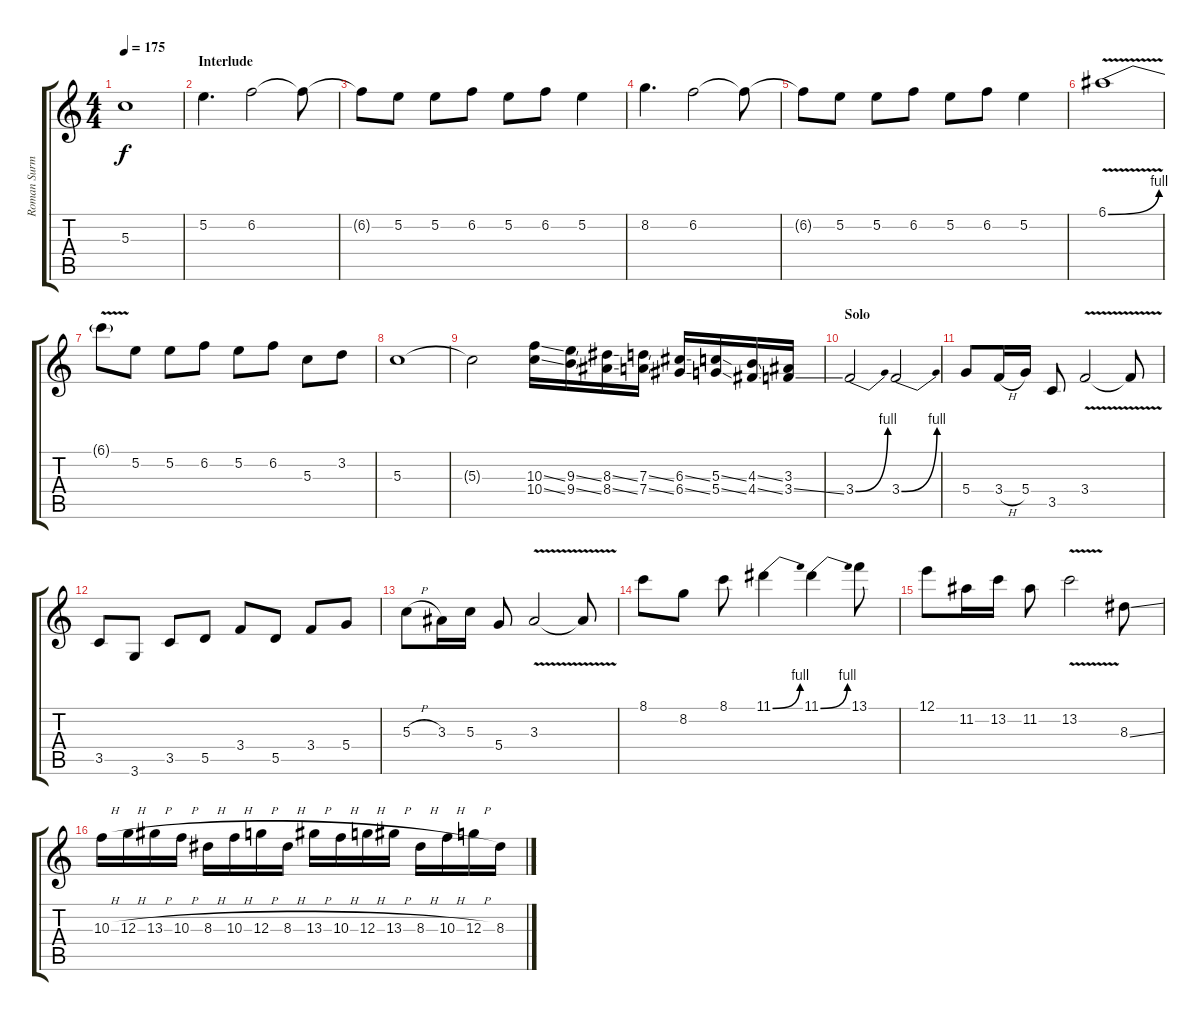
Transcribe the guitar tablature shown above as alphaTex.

\track ("Roman Surman (Lead)" "Roman Surm") {instrument overdrivenguitar}
\staff {score tabs}
\tuning (E4 B3 G3 D3 A2 E2) {hide}
\ts (4 4)
\tempo 175
\clef g2
\ks c
5.3{t}.1{dy f} |
\section ("" "Interlude")
5.2.4{d} 6.2.2 6.2{t}.8 |
6.2{t}.8 5.2.8 5.2.8 6.2.8 5.2.8 6.2.8 5.2.4 |
8.2.4{d} 6.2.2 6.2{t}.8 |
6.2{t}.8 5.2.8 5.2.8 6.2.8 5.2.8 6.2.8 5.2.4 |
6.1{be (bend 0 0 60 4) v}.1 |
6.1{t}.8 5.2.8 5.2.8 6.2.8 5.2.8 6.2.8 5.3.8 3.2.8 |
5.3.1 |
5.3{t}.2 (10.3{ss} 10.4{ss}).16 (9.3{ss} 9.4{ss}).16 (8.3{ss} 8.4{ss}).16 (7.3{ss} 7.4{ss}).16 (6.3{ss} 6.4{ss}).16 (5.3{ss} 5.4{ss}).16 (4.3{ss} 4.4{ss}).16 (3.3 3.4{ss}).16 |
\section ("" "Solo")
3.4{be (bend 0 0 60 4)}.2 3.4{be (bend 0 0 60 4)}.2 |
5.4.8 3.4{h}.16 5.4.16 3.5.8 3.4{v}.2 3.4{t}.8 |
3.5.8 3.6.8 3.5.8 5.5.8 3.4.8 5.5.8 3.4.8 5.4.8 |
5.3{h}.8 3.3.16 5.3.16 5.4.8 3.3{v}.2 3.3{t}.8 |
8.1.8 8.2.8 8.1.8 11.1{be (bend 0 0 60 4)}.4 11.1{be (bend 0 0 60 4)}.4 13.1.8 |
12.1.8 11.2.16 13.2.16 11.2.8 13.2{v}.2 8.3{ss}.8 |
10.3{h}.16 12.3{h}.16 13.3{h}.16 10.3{h}.16 8.3{h}.16 10.3{h}.16 12.3{h}.16 8.3{h}.16 13.3{h}.16 10.3{h}.16 12.3{h}.16 13.3{h}.16 8.3{h}.16 10.3{h}.16 12.3{h}.16 8.3.16
